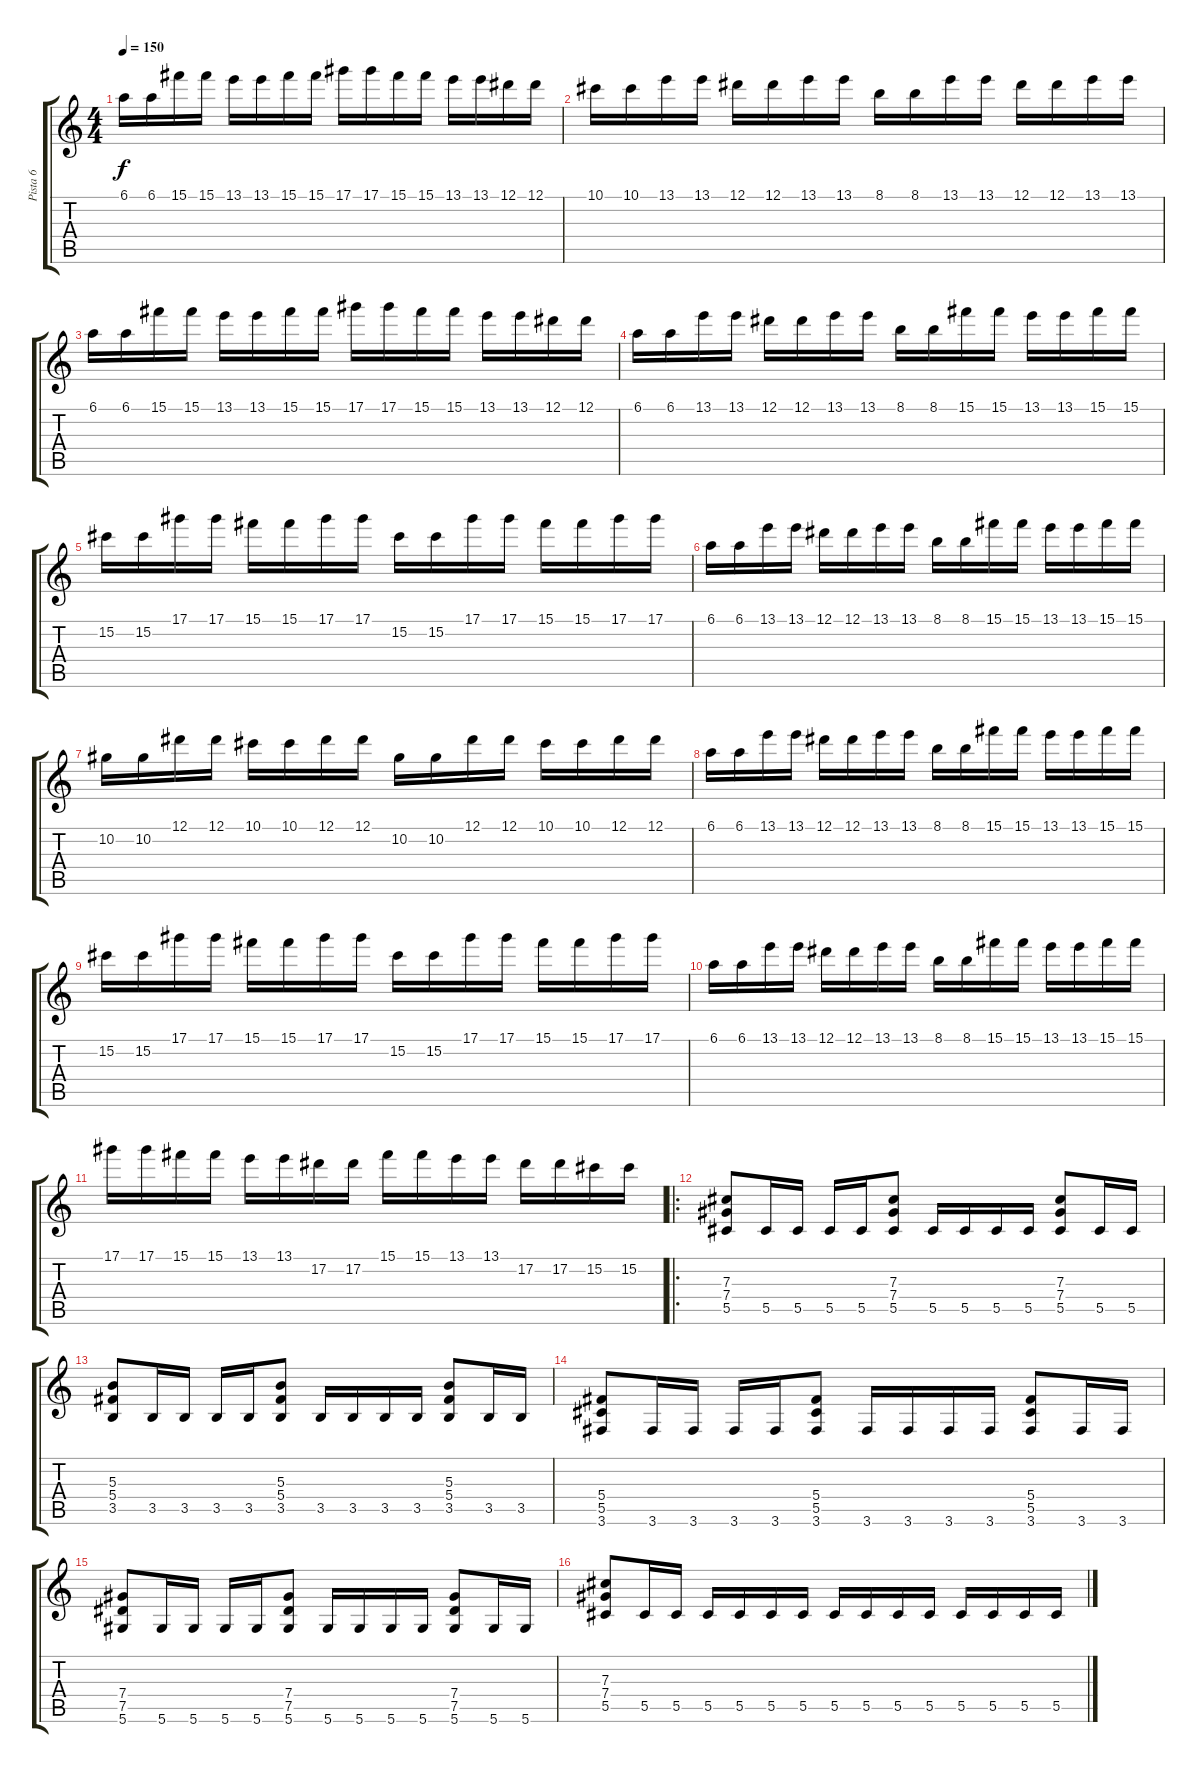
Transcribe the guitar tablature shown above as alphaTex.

\track ("Pista 6" "Pista 6") {instrument distortionguitar}
\staff {score tabs}
\tuning (Eb4 Bb3 Gb3 Db3 Ab2 Eb2) {hide}
\ts (4 4)
\tempo 150
\clef g2
\ks c
6.1.16{dy f} 6.1.16 15.1.16 15.1.16 13.1.16 13.1.16 15.1.16 15.1.16 17.1.16 17.1.16 15.1.16 15.1.16 13.1.16 13.1.16 12.1.16 12.1.16 |
10.1.16 10.1.16 13.1.16 13.1.16 12.1.16 12.1.16 13.1.16 13.1.16 8.1.16 8.1.16 13.1.16 13.1.16 12.1.16 12.1.16 13.1.16 13.1.16 |
6.1.16 6.1.16 15.1.16 15.1.16 13.1.16 13.1.16 15.1.16 15.1.16 17.1.16 17.1.16 15.1.16 15.1.16 13.1.16 13.1.16 12.1.16 12.1.16 |
6.1.16 6.1.16 13.1.16 13.1.16 12.1.16 12.1.16 13.1.16 13.1.16 8.1.16 8.1.16 15.1.16 15.1.16 13.1.16 13.1.16 15.1.16 15.1.16 |
15.2.16 15.2.16 17.1.16 17.1.16 15.1.16 15.1.16 17.1.16 17.1.16 15.2.16 15.2.16 17.1.16 17.1.16 15.1.16 15.1.16 17.1.16 17.1.16 |
6.1.16 6.1.16 13.1.16 13.1.16 12.1.16 12.1.16 13.1.16 13.1.16 8.1.16 8.1.16 15.1.16 15.1.16 13.1.16 13.1.16 15.1.16 15.1.16 |
10.2.16 10.2.16 12.1.16 12.1.16 10.1.16 10.1.16 12.1.16 12.1.16 10.2.16 10.2.16 12.1.16 12.1.16 10.1.16 10.1.16 12.1.16 12.1.16 |
6.1.16 6.1.16 13.1.16 13.1.16 12.1.16 12.1.16 13.1.16 13.1.16 8.1.16 8.1.16 15.1.16 15.1.16 13.1.16 13.1.16 15.1.16 15.1.16 |
15.2.16 15.2.16 17.1.16 17.1.16 15.1.16 15.1.16 17.1.16 17.1.16 15.2.16 15.2.16 17.1.16 17.1.16 15.1.16 15.1.16 17.1.16 17.1.16 |
6.1.16 6.1.16 13.1.16 13.1.16 12.1.16 12.1.16 13.1.16 13.1.16 8.1.16 8.1.16 15.1.16 15.1.16 13.1.16 13.1.16 15.1.16 15.1.16 |
17.1.16 17.1.16 15.1.16 15.1.16 13.1.16 13.1.16 17.2.16 17.2.16 15.1.16 15.1.16 13.1.16 13.1.16 17.2.16 17.2.16 15.2.16 15.2.16 |
\ro
(7.3 7.4 5.5).8 5.5.16 5.5.16 5.5.16 5.5.16 (7.3 7.4 5.5).8 5.5.16 5.5.16 5.5.16 5.5.16 (7.3 7.4 5.5).8 5.5.16 5.5.16 |
(5.3 5.4 3.5).8 3.5.16 3.5.16 3.5.16 3.5.16 (5.3 5.4 3.5).8 3.5.16 3.5.16 3.5.16 3.5.16 (5.3 5.4 3.5).8 3.5.16 3.5.16 |
(5.4 5.5 3.6).8 3.6.16 3.6.16 3.6.16 3.6.16 (5.4 5.5 3.6).8 3.6.16 3.6.16 3.6.16 3.6.16 (5.4 5.5 3.6).8 3.6.16 3.6.16 |
(7.4 7.5 5.6).8 5.6.16 5.6.16 5.6.16 5.6.16 (7.4 7.5 5.6).8 5.6.16 5.6.16 5.6.16 5.6.16 (7.4 7.5 5.6).8 5.6.16 5.6.16 |
(7.3 7.4 5.5).8 5.5.16 5.5.16 5.5.16 5.5.16 5.5.16 5.5.16 5.5.16 5.5.16 5.5.16 5.5.16 5.5.16 5.5.16 5.5.16 5.5.16
